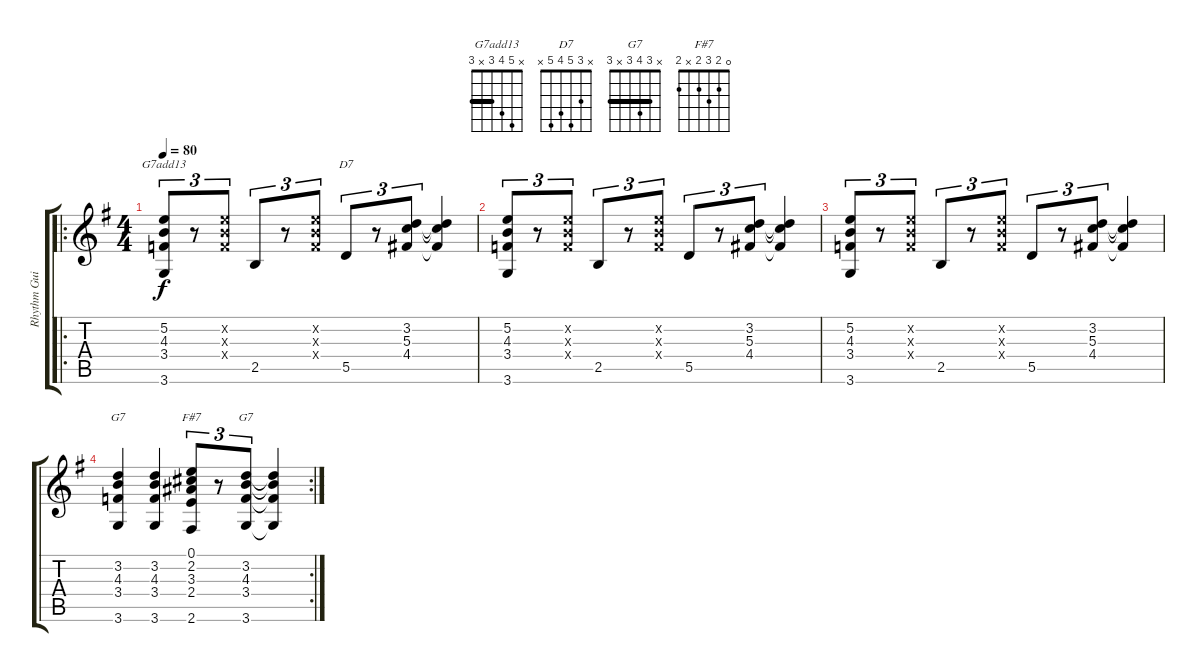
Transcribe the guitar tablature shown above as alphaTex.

\track ("Rhythm Guitar" "Rhythm Gui") {instrument electricguitarjazz}
\staff {score tabs}
\tuning (E4 B3 G3 D3 A2 E2) {hide}
\chord ("G7add13" x 5 4 3 x 3) {barre 3}
\chord ("D7" x 3 5 4 5 x)
\chord ("G7" x 3 4 3 x 3)
\chord ("F#7" 0 2 3 2 x 2)
\chord ("G7" x 3 4 3 x 3) {barre 3}
\ro
\ts (4 4)
\tempo 80
\clef g2
\ks g
(5.2 4.3 3.4 3.6).8{tu (3 2) ch "G7add13" dy f instrument electricguitarjazz} r.8{tu (3 2)} (5.2{x} 4.3{x} 3.4{x}).8{tu (3 2)} 2.5.8{tu (3 2)} r.8{tu (3 2)} (5.2{x} 4.3{x} 3.4{x}).8{tu (3 2)} 5.5.8{tu (3 2) ch "D7"} r.8{tu (3 2)} (3.2 5.3 4.4).8{tu (3 2)} (3.2{t} 5.3{t} 4.4{t}).4 |
(5.2 4.3 3.4 3.6).8{tu (3 2)} r.8{tu (3 2)} (5.2{x} 4.3{x} 3.4{x}).8{tu (3 2)} 2.5.8{tu (3 2)} r.8{tu (3 2)} (5.2{x} 4.3{x} 3.4{x}).8{tu (3 2)} 5.5.8{tu (3 2)} r.8{tu (3 2)} (3.2 5.3 4.4).8{tu (3 2)} (3.2{t} 5.3{t} 4.4{t}).4 |
(5.2 4.3 3.4 3.6).8{tu (3 2)} r.8{tu (3 2)} (5.2{x} 4.3{x} 3.4{x}).8{tu (3 2)} 2.5.8{tu (3 2)} r.8{tu (3 2)} (5.2{x} 4.3{x} 3.4{x}).8{tu (3 2)} 5.5.8{tu (3 2)} r.8{tu (3 2)} (3.2 5.3 4.4).8{tu (3 2)} (3.2{t} 5.3{t} 4.4{t}).4 |
\rc 2
(3.2 4.3 3.4 3.6).4{ch "G7"} (3.2 4.3 3.4 3.6).4 (0.1 2.2 3.3 2.4 2.6).8{tu (3 2) ch "F#7"} r.8{tu (3 2)} (3.2 4.3 3.4 3.6).8{tu (3 2) ch "G7"} (3.2{t} 4.3{t} 3.4{t} 3.6{t}).4
